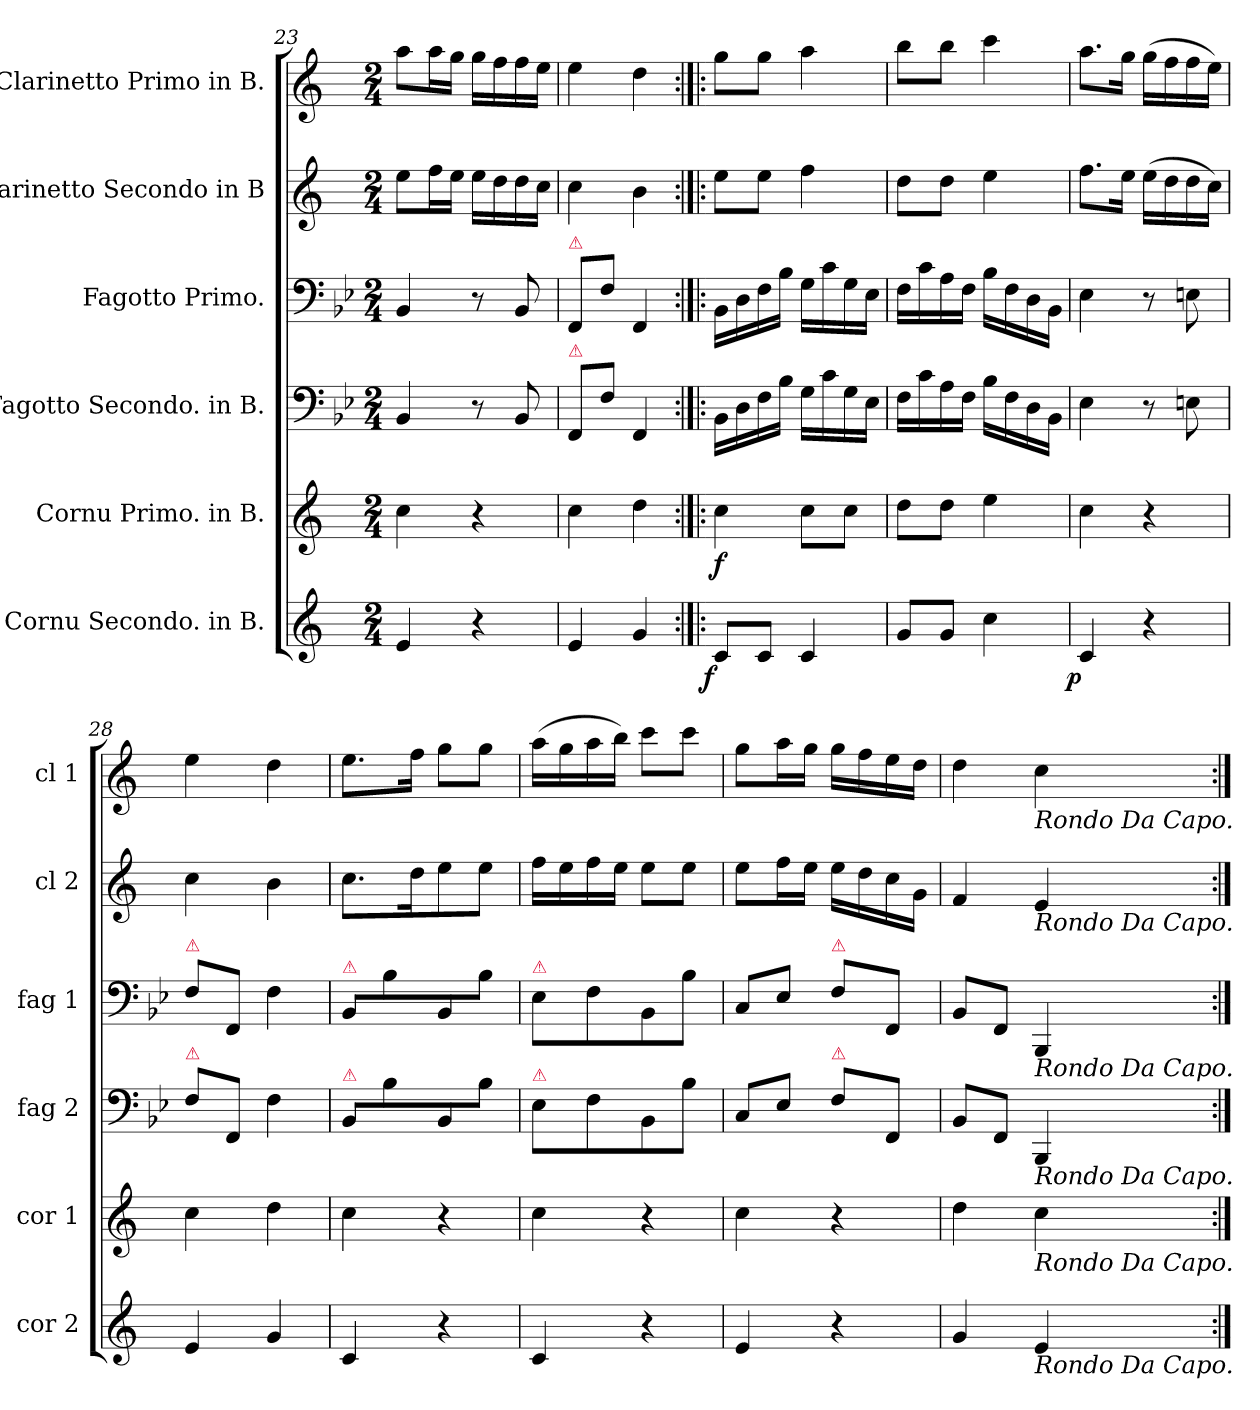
**kern	**dynam	**kern	**dynam	**kern	**kern	**kern	**kern
*part6	*part6	*part5	*part5	*part4	*part3	*part2	*part1
*staff6	*staff6	*staff5	*staff5	*staff4	*staff3	*staff2	*staff1
*I"Cornu Secondo. in B.	*	*I"Cornu Primo. in B.	*	*I"Fagotto Secondo. in B.	*I"Fagotto Primo.	*I"Clarinetto Secondo in B	*I"Clarinetto Primo in B.
*I'cor 2	*	*I'cor 1	*	*I'fag 2	*I'fag 1	*I'cl 2	*I'cl 1
*clefG2	*	*clefG2	*	*clefF4	*clefF4	*clefG2	*clefG2
*ITrd1c2	*	*ITrd1c2	*	*	*	*ITrd1c2	*ITrd1c2
*k[b-e-]	*	*k[b-e-]	*	*k[b-e-]	*k[b-e-]	*k[b-e-]	*k[b-e-]
*M2/4	*	*M2/4	*	*M2/4	*M2/4	*M2/4	*M2/4
=23	=23	=23	=23	=23	=23	=23	=23
4d/	.	4b-\	.	4BB-/	4BB-/	8dd\L	8gg\L
.	.	.	.	.	.	16ee-\L	16gg\L
.	.	.	.	.	.	16dd\JJ	16ff\JJ
4r	.	4r	.	8r	8r	16dd\LL	16ff\LL
.	.	.	.	.	.	16cc\	16ee-\
.	.	.	.	8BB-/	8BB-/	16cc\	16ee-\
.	.	.	.	.	.	16b-\JJ	16dd\JJ
=24	=24	=24	=24	=24	=24	=24	=24
!	!	!	!	!	!LO:TX:a:color=crimson:t=⚠	!	!
!	!	!	!	!LO:TX:a:color=crimson:t=⚠	!	!	!
4d/	.	4b-\	.	8FF/L	8FF/L	4b-\	4dd\
.	.	.	.	8F\J	8F\J	.	.
4f/	.	4cc\	.	4FF/	4FF/	4a\	4cc\
=25:|!|:	=25:|!|:	=25:|!|:	=25:|!|:	=25:|!|:	=25:|!|:	=25:|!|:	=25:|!|:
!	!LO:DY:rj	!	!	!	!	!	!
8B-/L	f.	4b-\	f	16BB-\LL	16BB-\LL	8dd\L	8ff\L
.	.	.	.	16D\	16D\	.	.
8B-/J	.	.	.	16F\	16F\	8dd\J	8ff\J
.	.	.	.	16B-\JJ	16B-\JJ	.	.
4B-/	.	8b-\L	.	16G\LL	16G\LL	4ee-\	4gg\
.	.	.	.	16c\	16c\	.	.
.	.	8b-\J	.	16G\	16G\	.	.
.	.	.	.	16E-\JJ	16E-\JJ	.	.
=26	=26	=26	=26	=26	=26	=26	=26
8f/L	.	8cc\L	.	16F\LL	16F\LL	8cc\L	8aa\L
.	.	.	.	16c\	16c\	.	.
8f/J	.	8cc\J	.	16A\	16A\	8cc\J	8aa\J
.	.	.	.	16F\JJ	16F\JJ	.	.
4b-\	.	4dd\	.	16B-\LL	16B-\LL	4dd\	4bb-\
.	.	.	.	16F\	16F\	.	.
.	.	.	.	16D\	16D\	.	.
.	.	.	.	16BB-\JJ	16BB-\JJ	.	.
=27	=27	=27	=27	=27	=27	=27	=27
!	!LO:DY:rj	!	!	!	!	!	!
4B-/	p	4b-\	p&colon;	4E-\	4E-\	8.ee-\L	8.gg\L
.	.	.	.	.	.	16dd\Jk	16ff\Jk
4r	.	4r	.	8r	8r	(16dd\LL	(16ff\LL
.	.	.	.	.	.	16cc\	16ee-\
.	.	.	.	8En\	8En\	16cc\	16ee-\
.	.	.	.	.	.	16b-\JJ)	16dd\JJ)
=28	=28	=28	=28	=28	=28	=28	=28
!	!	!	!	!	!LO:TX:a:color=crimson:t=⚠	!	!
!	!	!	!	!LO:TX:a:color=crimson:t=⚠	!	!	!
4d/	.	4b-\	.	8F\L	8F\L	4b-\	4dd\
.	.	.	.	8FF/J	8FF/J	.	.
4f/	.	4cc\	.	4F\	4F\	4a\	4cc\
=29	=29	=29	=29	=29	=29	=29	=29
!	!	!	!	!	!LO:TX:a:color=crimson:t=⚠	!	!
!	!	!	!	!LO:TX:a:color=crimson:t=⚠	!	!	!
4B-/	.	4b-\	.	8BB-/L	8BB-/L	8.b-\L	8.dd\L
.	.	.	.	8B-\	8B-\	.	.
.	.	.	.	.	.	16cc\K	16ee-\Jk
4r	.	4r	.	8BB-/	8BB-/	8dd\	8ff\L
.	.	.	.	8B-\J	8B-\J	8dd\J	8ff\J
=30	=30	=30	=30	=30	=30	=30	=30
!	!	!	!	!	!LO:TX:a:color=crimson:t=⚠	!	!
!	!	!	!	!LO:TX:a:color=crimson:t=⚠	!	!	!
4B-/	.	4b-\	.	8E-\L	8E-\L	16ee-\LL	(16gg\LL
.	.	.	.	.	.	16dd\	16ff\
.	.	.	.	8F\	8F\	16ee-\	16gg\
.	.	.	.	.	.	16dd\JJ	16aa\JJ)
4r	.	4r	.	8BB-/	8BB-/	8dd\L	8bb-\L
.	.	.	.	8B-\J	8B-\J	8dd\J	8bb-\J
=31	=31	=31	=31	=31	=31	=31	=31
4d/	.	4b-\	.	8C/L	8C/L	8dd\L	8ff\L
.	.	.	.	8E-/J	8E-/J	16ee-\L	16gg\L
.	.	.	.	.	.	16dd\JJ	16ff\JJ
!	!	!	!	!	!LO:TX:a:color=crimson:t=⚠	!	!
!	!	!	!	!LO:TX:a:color=crimson:t=⚠	!	!	!
4r	.	4r	.	8F\L	8F\L	16dd\LL	16ff\LL
.	.	.	.	.	.	16cc\	16ee-\
.	.	.	.	8FF/J	8FF/J	16b-\	16dd\
.	.	.	.	.	.	16f\JJ	16cc\JJ
=32	=32	=32	=32	=32	=32	=32	=32
4f/	.	4cc\	.	8BB-/L	8BB-/L	4e-/	4cc\
.	.	.	.	8FF/J	8FF/J	.	.
!	!	!	!	!	!	!	!LO:TX:b:i:t=Rondo Da Capo.
!	!	!	!	!	!	!LO:TX:b:i:t=Rondo Da Capo.	!
!	!	!	!	!	!LO:TX:b:i:t=Rondo Da Capo.	!	!
!	!	!	!	!LO:TX:b:i:t=Rondo Da Capo.	!	!	!
!	!	!LO:TX:b:i:t=Rondo Da Capo.	!	!	!	!	!
!LO:TX:b:i:t=Rondo Da Capo.	!	!	!	!	!	!	!
4d/	.	4b-\	.	4BBB-/	4BBB-/	4d/	4b-\
=:|!	=:|!	=:|!	=:|!	=:|!	=:|!	=:|!	=:|!
*-	*-	*-	*-	*-	*-	*-	*-
